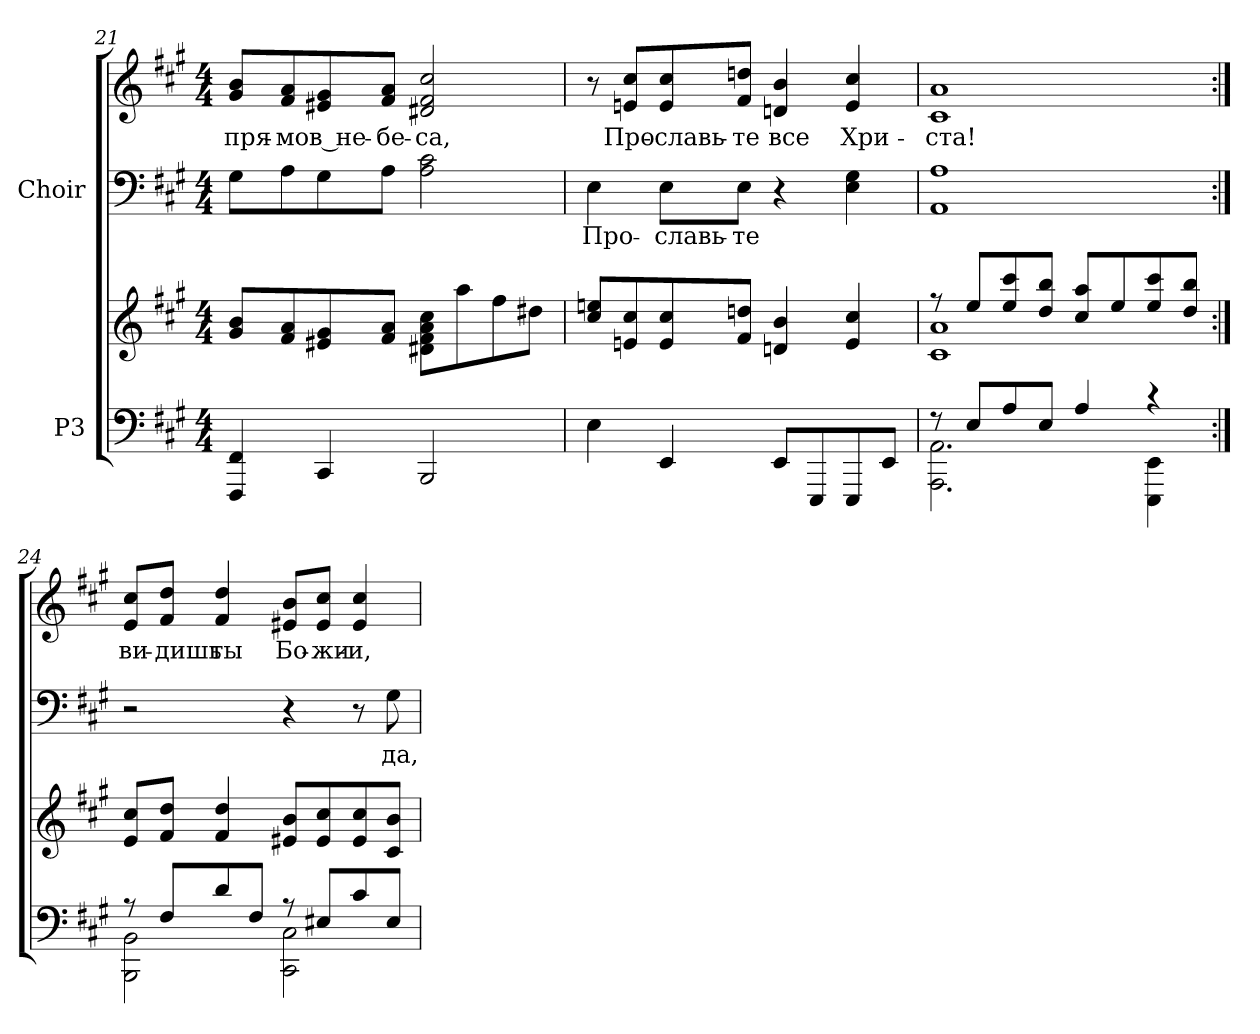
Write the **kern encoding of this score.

**kern	**kern	**kern	**text	**kern	**text
*part2	*part2	*part1	*part1	*part1	*part1
*staff4	*staff3	*staff2	*staff2	*staff1	*staff1
*I"P3	*	*I"Choir	*	*	*
!!LO:PB:g=z
*clefF4	*clefG2	*clefF4	*	*clefG2	*
*k[f#c#g#]	*k[f#c#g#]	*k[f#c#g#]	*	*k[f#c#g#]	*
*A:	*A:	*A:	*	*A:	*
*M4/4	*M4/4	*M4/4	*	*M4/4	*
=21	=21	=21	=21	=21	=21
!	!	!	!	!	!LO:LY:b:color=#000000
4FFF#i/ 4FF#i	8g#i/ 8biL	8G#i\L	.	8g#i/ 8biL	пря-
!	!	!	!	!	!LO:LY:b:color=#000000
.	8f#i/ 8ai	8Ai\	.	8f#i/ 8ai	-мо
!	!	!	!	!	!LO:LY:b:color=#000000
4CC#i/	8e#Xi/ 8g#i	8G#i\	.	8e#Xi/ 8g#i	в не-
!	!	!	!	!	!LO:LY:b:color=#000000
.	8f#i/ 8aiJ	8Ai\J	.	8f#i/ 8aiJ	-бе-
!	!	!	!	!	!LO:LY:b:color=#000000
2BBBi/	8d#Xi\ 8f#i 8ai 8cc#iL	2Ai\ 2c#i	.	2d#Xi/ 2f#i 2cc#i	-са,
.	8aai\	.	.	.	.
.	8ff#i\	.	.	.	.
.	8dd#Xi\J	.	.	.	.
=22	=22	=22	=22	=22	=22
!	!	!	!LO:LY:a:color=#000000	!	!
4Ei\	8cc#i/ 8eeniL	4Ei\	Про-	8r	.
!	!	!	!	!	!LO:LY:b:color=#000000
.	8eni/ 8cc#i	.	.	8eni/ 8cc#iL	Про-
!	!	!	!LO:LY:a:color=#000000	!	!
!	!	!	!	!	!LO:LY:b:color=#000000
4EEi/	8ei/ 8cc#i	8Ei\L	-славь-	8ei/ 8cc#i	-славь-
!	!	!	!LO:LY:a:color=#000000	!	!
!	!	!	!	!	!LO:LY:b:color=#000000
.	8f#i/ 8ddniJ	8Ei\J	-те	8f#i/ 8ddniJ	-те
!	!	!	!	!	!LO:LY:b:color=#000000
8EEi/L	4dni/ 4bi	4r	.	4dni/ 4bi	все
8EEEi/	.	.	.	.	.
!	!	!	!	!	!LO:LY:b:color=#000000
8EEEi/	4ei/ 4cc#i	4Ei\ 4G#i	.	4ei/ 4cc#i	Хри-
8EEi/J	.	.	.	.	.
=23	=23	=23	=23	=23	=23
*^	*^	*	*	*	*
!	!	!	!	!	!	!	!LO:LY:b:color=#000000
8r	2.AAAi\ 2.AAi	8r	1c#i 1ai	1AAi 1Ai	.	1c#i 1ai	-ста!
8Ei/L	.	8eei/L	.	.	.	.	.
8Ai/	.	8eei/ 8ccc#i	.	.	.	.	.
8Ei/J	.	8ddi/ 8bbiJ	.	.	.	.	.
4Ai/	.	8cc#i/ 8aaiL	.	.	.	.	.
.	.	8eei/	.	.	.	.	.
4r	4EEEi\ 4EEi	8eei/ 8ccc#i	.	.	.	.	.
.	.	8ddi/ 8bbiJ	.	.	.	.	.
*	*	*v	*v	*	*	*	*
!!LO:LB:g=z
=24:|!	=24:|!	=24:|!	=24:|!	=24:|!	=24:|!	=24:|!
!	!	!	!	!	!	!LO:LY:b:color=#000000
8r	2BBBi\ 2BBi	8ei/ 8cc#iL	2r	.	8ei/ 8cc#iL	ви-
!	!	!	!	!	!	!LO:LY:b:color=#000000
8F#i/L	.	8f#i/ 8ddiJ	.	.	8f#i/ 8ddiJ	-дишь
!	!	!	!	!	!	!LO:LY:b:color=#000000
8di/	.	4f#i/ 4ddi	.	.	4f#i/ 4ddi	ты
8F#i/J	.	.	.	.	.	.
!	!	!	!	!	!	!LO:LY:b:color=#000000
8r	2CC#i\ 2C#i	8e#Xi/ 8biL	4r	.	8e#Xi/ 8biL	Бо-
!	!	!	!	!	!	!LO:LY:b:color=#000000
8E#Xi/L	.	8e#i/ 8cc#i	.	.	8e#i/ 8cc#iJ	-жи-
!	!	!	!	!	!	!LO:LY:b:color=#000000
8c#i/	.	8e#i/ 8cc#i	8r	.	4e#i/ 4cc#i	-и,
!	!	!	!	!LO:LY:a:color=#000000	!	!
8E#i/J	.	8c#i/ 8biJ	8G#i\	да,	.	.
*v	*v	*	*	*	*	*
=	=	=	=	=	=
*-	*-	*-	*-	*-	*-
